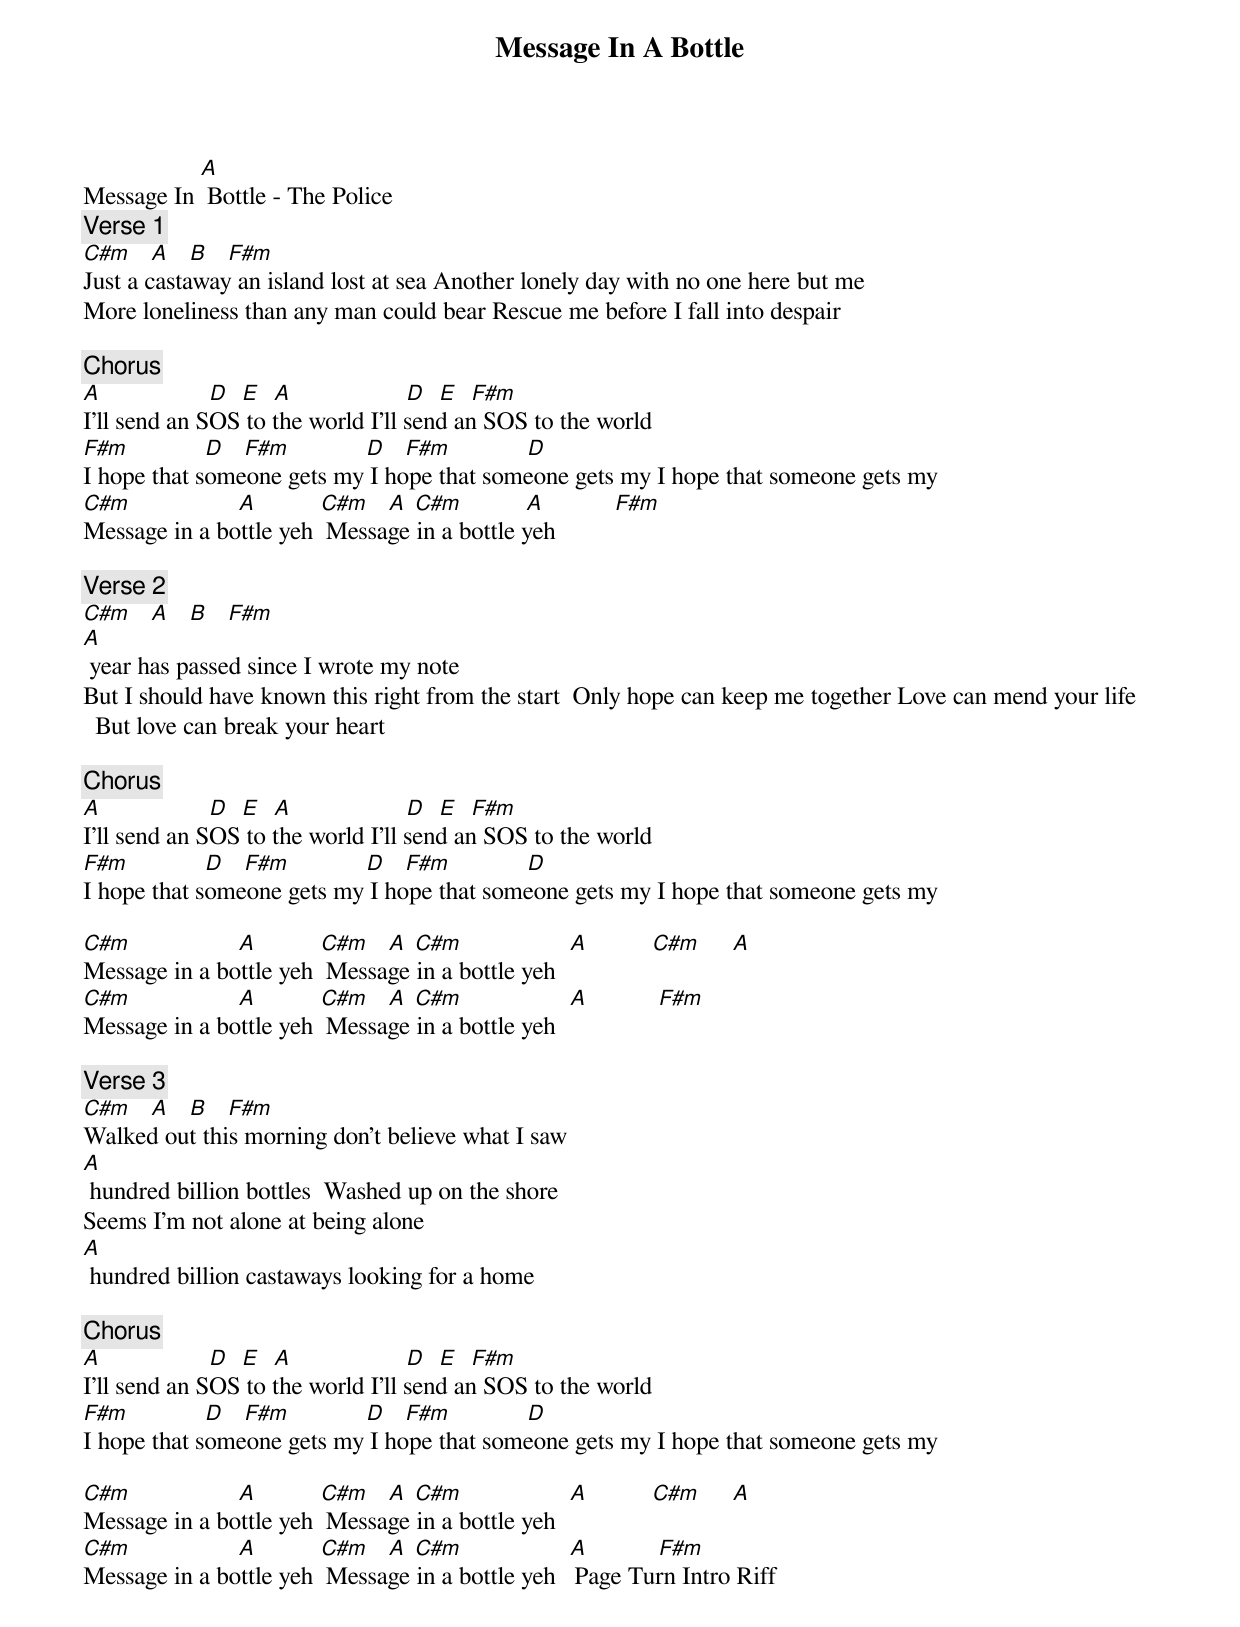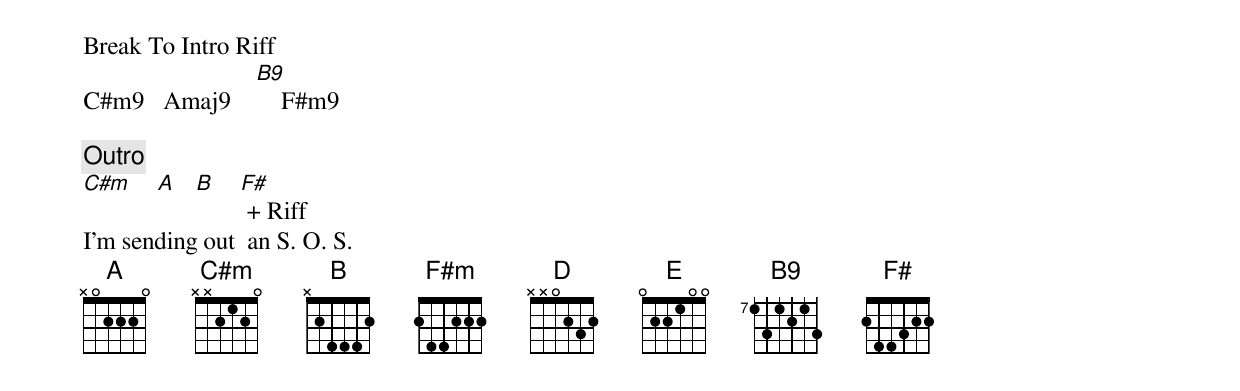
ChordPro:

{title: Message In A Bottle}
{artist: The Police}
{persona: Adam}
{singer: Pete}
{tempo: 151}
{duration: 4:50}
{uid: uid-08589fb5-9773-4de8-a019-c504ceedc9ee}
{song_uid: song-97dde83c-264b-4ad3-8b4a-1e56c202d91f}



Message In [A] Bottle - The Police
{comment: Verse 1}
[C#m]   [A]   [B]   [F#m]
Just a castaway an island lost at sea	Another lonely day with no one here but me
More loneliness than any man could bear	Rescue me before I fall into despair

{comment: Chorus}
[A]                	[D]  [E]		[A]                		[D]  [E]		[F#m]
I'll send an SOS to the world	I'll send an SOS to the world
[F#m]           	[D]			[F#m]           	[D]			[F#m]           	[D]
I hope that someone gets my	I hope that someone gets my	I hope that someone gets my
[C#m]               		[A]          [C#m]   [A]	[C#m]       			[A]           [F#m]
Message in a bottle yeh		Message in a bottle yeh

{comment: Verse 2}
[C#m]   [A]   [B]   [F#m]
[A] year has passed since I wrote my note
But I should have known this right from the start		Only hope can keep me together Love can mend your life		But love can break your heart

{comment: Chorus}
[A]                	[D]  [E]		[A]                		[D]  [E]		[F#m]
I'll send an SOS to the world	I'll send an SOS to the world
[F#m]           	[D]			[F#m]           	[D]			[F#m]           	[D]
I hope that someone gets my	I hope that someone gets my	I hope that someone gets my

[C#m]               		[A]          [C#m]   [A]	[C#m]               		[A]          [C#m]     [A]
Message in a bottle yeh		Message in a bottle yeh
[C#m]               		[A]          [C#m]   [A]	[C#m]               		[A]          	[F#m]
Message in a bottle yeh		Message in a bottle yeh

{comment: Verse 3}
[C#m]   [A]   [B]   [F#m]
Walked out this morning don't believe what I saw
[A] hundred billion bottles 	Washed up on the shore
Seems I'm not alone at being alone
[A] hundred billion castaways looking for a home

{comment: Chorus}
[A]                	[D]  [E]		[A]                		[D]  [E]		[F#m]
I'll send an SOS to the world	I'll send an SOS to the world
[F#m]           	[D]			[F#m]           	[D]			[F#m]           	[D]
I hope that someone gets my	I hope that someone gets my	I hope that someone gets my

[C#m]               		[A]          [C#m]   [A]	[C#m]               		[A]          [C#m]     [A]
Message in a bottle yeh		Message in a bottle yeh
[C#m]               		[A]          [C#m]   [A]	[C#m]               		[A]          	[F#m]
Message in a bottle yeh		Message in a bottle yeh			Page Turn Intro Riff


Break To Intro Riff
C#m9   Amaj9    [B9]    F#m9

{comment: Outro}
[C#m]    [A]   [B]    [F#]	+ Riff
I'm sending out  an S. O. S.
